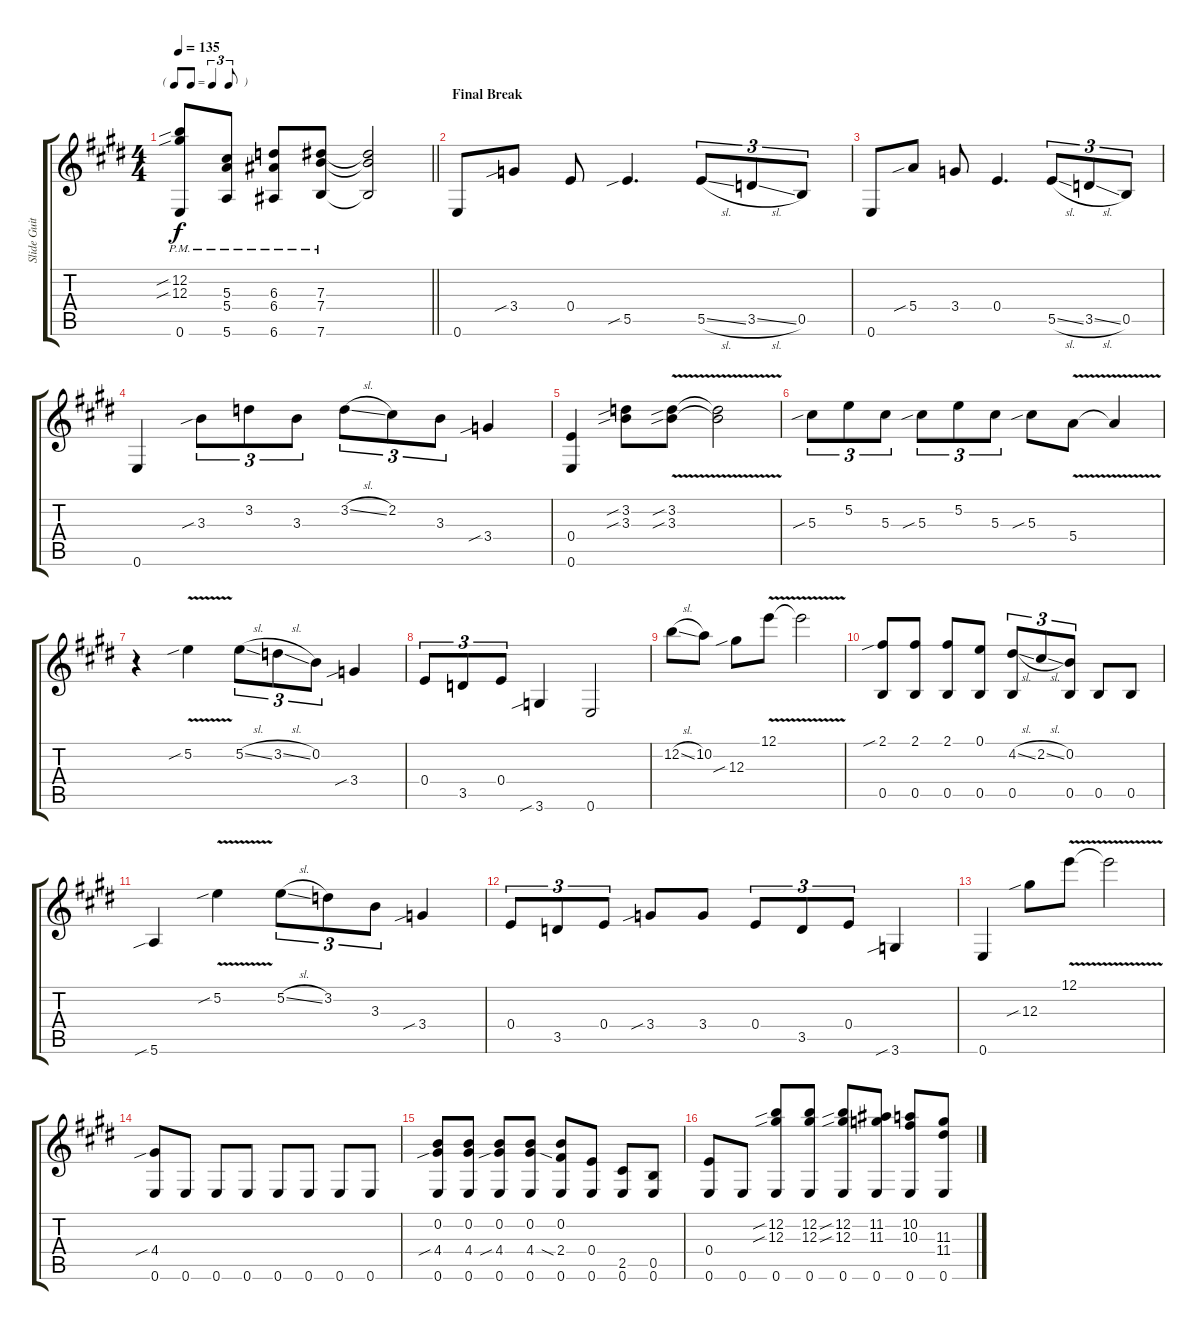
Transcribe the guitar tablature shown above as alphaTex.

\track ("Slide Guitar" "Slide Guit") {instrument overdrivenguitar}
\staff {score tabs}
\tuning (E4 B3 Ab3 E3 B2 E2) {hide}
\ts (4 4)
\tf triplet8th
\tempo 135
\clef g2
\barLineRight lightlight
\ks e
(12.2{sib} 12.3{sib} 0.6{pm}).8{dy f} (5.3 5.4 5.6{pm}).8 (6.3 6.4 6.6{pm}).8 (7.3 7.4 7.6{pm}).8 (7.3{t} 7.4{t} 7.6{t}).2 |
\section ("" "Final Break")
0.6.8 3.4{sib}.8 0.4.8 5.5{sib}.4{d} 5.5{sl}.8{tu (3 2)} 3.5{sl}.8{tu (3 2)} 0.5.8{tu (3 2)} |
0.6.8 5.4{sib}.8 3.4.8 0.4.4{d} 5.5{sl}.8{tu (3 2)} 3.5{sl}.8{tu (3 2)} 0.5.8{tu (3 2)} |
0.6.4 3.3{sib}.8{tu (3 2)} 3.2.8{tu (3 2)} 3.3.8{tu (3 2)} 3.2{sl}.8{tu (3 2)} 2.2.8{tu (3 2)} 3.3.8{tu (3 2)} 3.4{sib}.4 |
(0.4 0.6).4 (3.2{sib} 3.3{sib}).8 (3.2{v sib} 3.3{v sib}).8 (3.2{t} 3.3{t}).2 |
5.3{sib}.8{tu (3 2)} 5.2.8{tu (3 2)} 5.3.8{tu (3 2)} 5.3{sib}.8{tu (3 2)} 5.2.8{tu (3 2)} 5.3.8{tu (3 2)} 5.3{sib}.8 5.4{v}.8 5.4{t}.4 |
r.4 5.2{v sib}.4 5.2{sl}.8{tu (3 2)} 3.2{sl}.8{tu (3 2)} 0.2.8{tu (3 2)} 3.4{sib}.4 |
0.4.8{tu (3 2)} 3.5.8{tu (3 2)} 0.4.8{tu (3 2)} 3.6{sib}.4 0.6.2 |
12.2{sl}.8 10.2.8 12.3{sib}.8 12.1{v}.8 12.1{t}.2 |
(2.1{sib} 0.5).8 (2.1 0.5).8 (2.1 0.5).8 (0.1 0.5).8 (4.2{sl} 0.5).8{tu (3 2)} 2.2{sl}.8{tu (3 2)} (0.2 0.5).8{tu (3 2)} 0.5.8 0.5.8 |
5.6{sib}.4 5.2{v sib}.4 5.2{sl}.8{tu (3 2)} 3.2.8{tu (3 2)} 3.3.8{tu (3 2)} 3.4{sib}.4 |
0.4.8{tu (3 2)} 3.5.8{tu (3 2)} 0.4.8{tu (3 2)} 3.4{sib}.8 3.4.8 0.4.8{tu (3 2)} 3.5.8{tu (3 2)} 0.4.8{tu (3 2)} 3.6{sib}.4 |
0.6.4 12.3{sib}.8 12.1{v}.8 12.1{t}.2 |
(4.4{sib} 0.6).8 0.6.8 0.6.8 0.6.8 0.6.8 0.6.8 0.6.8 0.6.8 |
(0.2 4.4{sib} 0.6).8 (0.2 4.4 0.6).8 (0.2 4.4{sib} 0.6).8 (0.2 4.4 0.6).8 (0.2 2.4{sia} 0.6).8 (0.4 0.6).8 (2.5 0.6).8 (0.5 0.6).8 |
(0.4 0.6).8 0.6.8 (12.2{sib} 12.3{sib} 0.6).8 (12.2 12.3 0.6).8 (12.2{sib} 12.3{sib} 0.6).8 (11.2 11.3 0.6).8 (10.2 10.3 0.6).8 (11.3{sl} 11.4{sl} 0.6).8
